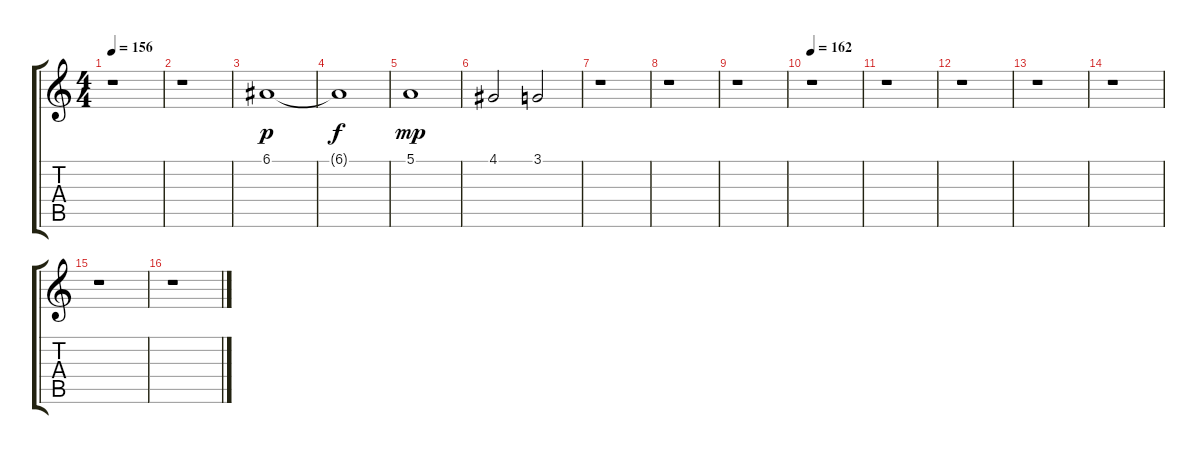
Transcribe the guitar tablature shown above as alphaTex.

\track "" {instrument stringensemble1}
\staff {score tabs}
\tuning (E4 B3 G3 D3 A2 E2) {hide}
\ts (4 4)
\tempo 156
\clef g2
\ks c
r.1{dy mp} |
r.1 |
6.1.1{dy p} |
6.1{t}.1{dy f} |
5.1.1{dy mp} |
4.1.2 3.1.2 |
r.1 |
r.1 |
r.1 |
\tempo 162
r.1 |
r.1 |
r.1 |
r.1 |
r.1 |
r.1 |
r.1
